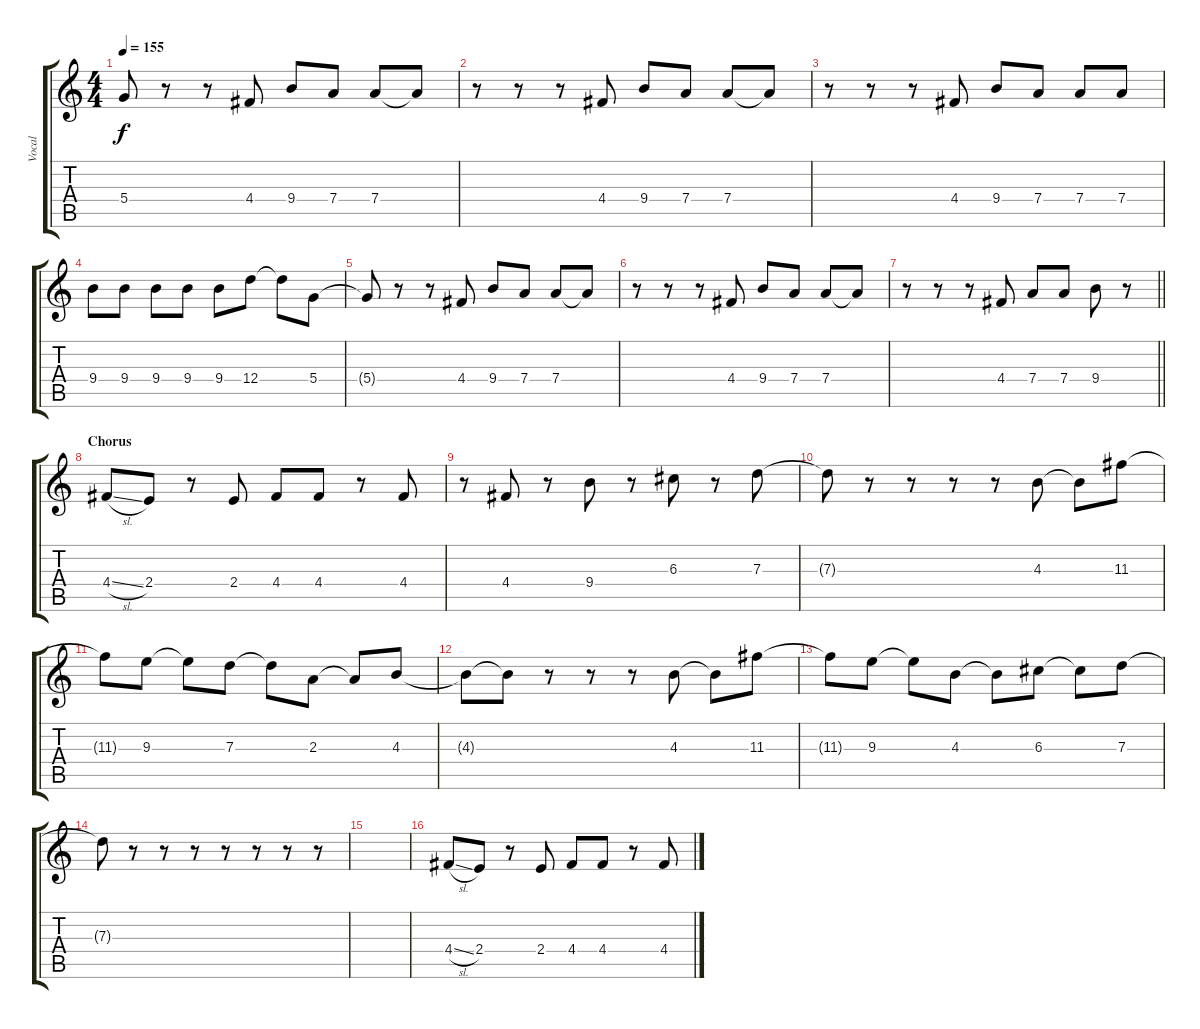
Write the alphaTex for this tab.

\track ("Vocal" "Vocal") {instrument acousticguitarsteel}
\staff {score tabs}
\tuning (E4 B3 G3 D3 A2 E2) {hide}
\ts (4 4)
\tempo 155
\clef g2
\ks c
5.4{t}.8{dy f} r.8 r.8 4.4.8 9.4.8 7.4.8 7.4.8 7.4{t}.8 |
r.8 r.8 r.8 4.4.8 9.4.8 7.4.8 7.4.8 7.4{t}.8 |
r.8 r.8 r.8 4.4.8 9.4.8 7.4.8 7.4.8 7.4.8 |
9.4.8 9.4.8 9.4.8 9.4.8 9.4.8 12.4.8 12.4{t}.8 5.4.8 |
5.4{t}.8 r.8 r.8 4.4.8 9.4.8 7.4.8 7.4.8 7.4{t}.8 |
r.8 r.8 r.8 4.4.8 9.4.8 7.4.8 7.4.8 7.4{t}.8 |
\barLineRight lightlight
r.8 r.8 r.8 4.4.8 7.4.8 7.4.8 9.4.8 r.8 |
\section ("" "Chorus")
4.4{sl}.8 2.4.8 r.8 2.4.8 4.4.8 4.4.8 r.8 4.4.8 |
r.8 4.4.8 r.8 9.4.8 r.8 6.3.8 r.8 7.3.8 |
7.3{t}.8 r.8 r.8 r.8 r.8 4.3.8 4.3{t}.8 11.3.8 |
11.3{t}.8 9.3.8 9.3{t}.8 7.3.8 7.3{t}.8 2.3.8 2.3{t}.8 4.3.8 |
4.3{t}.8 4.3{t}.8 r.8 r.8 r.8 4.3.8 4.3{t}.8 11.3.8 |
11.3{t}.8 9.3.8 9.3{t}.8 4.3.8 4.3{t}.8 6.3.8 6.3{t}.8 7.3.8 |
7.3{t}.8 r.8 r.8 r.8 r.8 r.8 r.8 r.8 |
|
4.4{sl}.8 2.4.8 r.8 2.4.8 4.4.8 4.4.8 r.8 4.4.8
